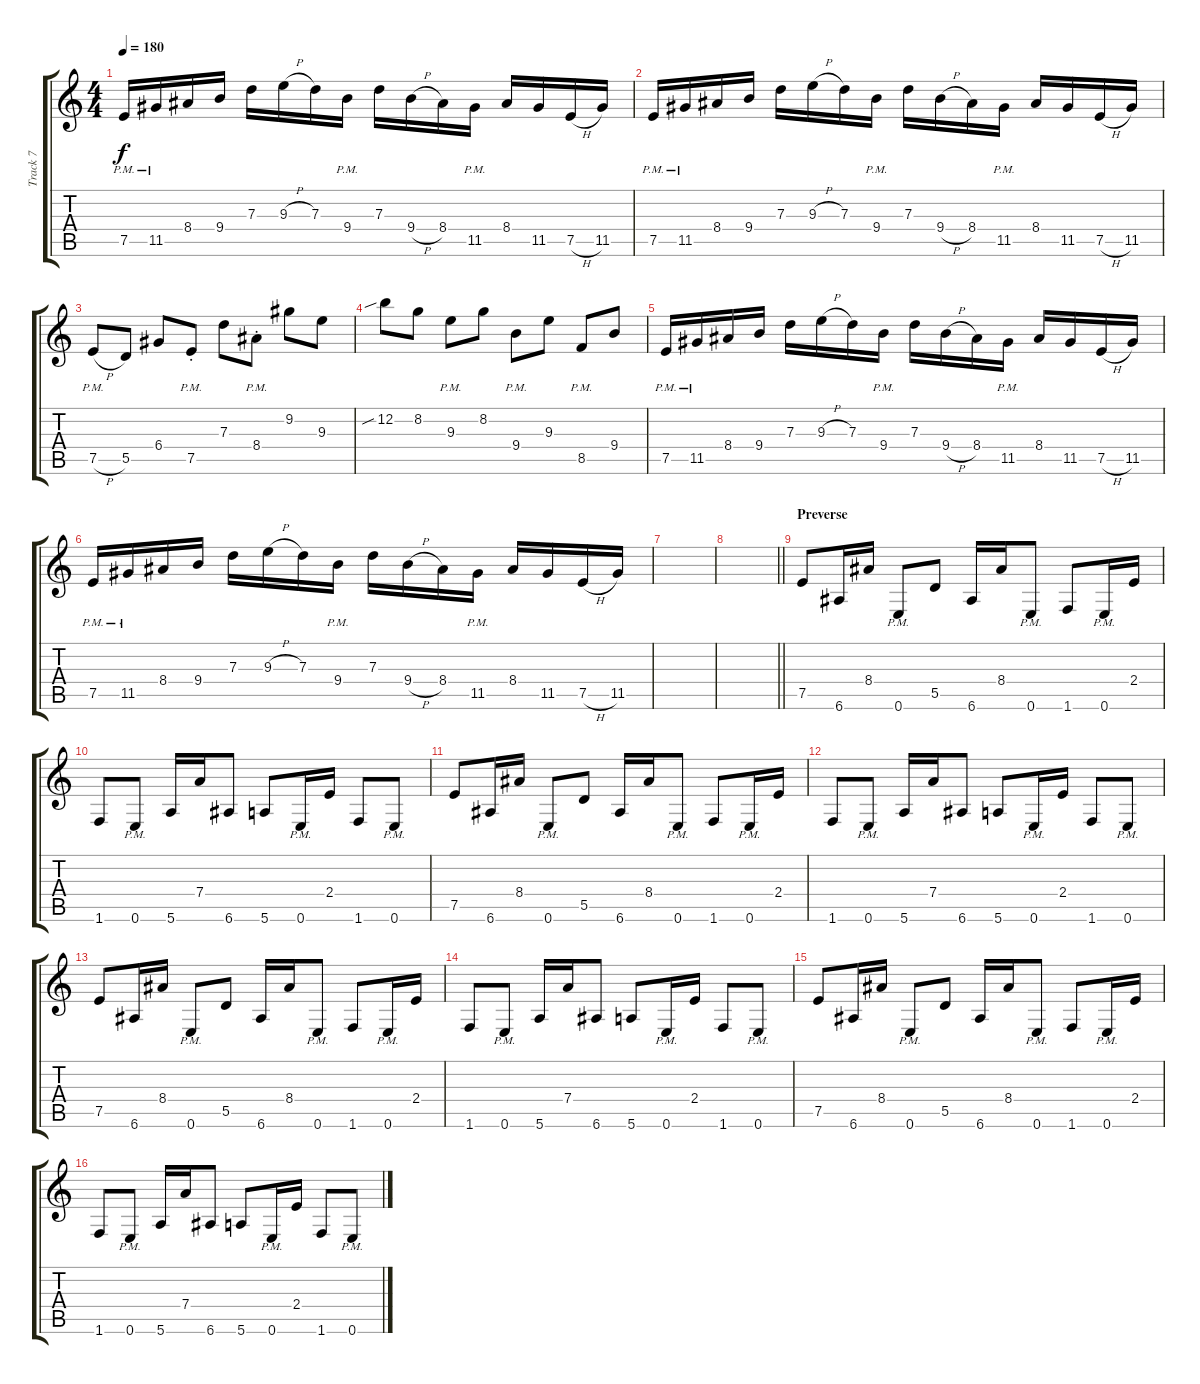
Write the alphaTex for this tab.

\track ("Track 7" "Track 7") {instrument marimba}
\staff {score tabs}
\tuning (E5 B4 G4 D4 A3 E3) {hide}
\ts (4 4)
\tempo 180
\clef g2
\ks c
7.5{pm}.16{dy f} 11.5{pm}.16 8.4.16 9.4.16 7.3.16 9.3{h}.16 7.3.16 9.4{pm}.16 7.3.16 9.4{h}.16 8.4.16 11.5{pm}.16 8.4.16 11.5.16 7.5{h}.16 11.5.16 |
7.5{pm}.16 11.5{pm}.16 8.4.16 9.4.16 7.3.16 9.3{h}.16 7.3.16 9.4{pm}.16 7.3.16 9.4{h}.16 8.4.16 11.5{pm}.16 8.4.16 11.5.16 7.5{h}.16 11.5.16 |
7.5{h pm}.8 5.5.8 6.4.8 7.5{pm st}.8 7.3.8 8.4{pm st}.8 9.2.8 9.3.8 |
12.2{sib}.8 8.2.8 9.3{pm}.8 8.2.8 9.4{pm}.8 9.3.8 8.5{pm}.8 9.4.8 |
7.5{pm}.16 11.5{pm}.16 8.4.16 9.4.16 7.3.16 9.3{h}.16 7.3.16 9.4{pm}.16 7.3.16 9.4{h}.16 8.4.16 11.5{pm}.16 8.4.16 11.5.16 7.5{h}.16 11.5.16 |
7.5{pm}.16 11.5{pm}.16 8.4.16 9.4.16 7.3.16 9.3{h}.16 7.3.16 9.4{pm}.16 7.3.16 9.4{h}.16 8.4.16 11.5{pm}.16 8.4.16 11.5.16 7.5{h}.16 11.5.16 |
|
\barLineRight lightlight
|
\section ("" "Preverse")
7.5.8 6.6.16 8.4.16 0.6{pm}.8 5.5.8 6.6.16 8.4.16 0.6{pm}.8 1.6.8 0.6{pm}.16 2.4.16 |
1.6.8 0.6{pm}.8 5.6.16 7.4.16 6.6.8 5.6.8 0.6{pm}.16 2.4.16 1.6.8 0.6{pm}.8 |
7.5.8 6.6.16 8.4.16 0.6{pm}.8 5.5.8 6.6.16 8.4.16 0.6{pm}.8 1.6.8 0.6{pm}.16 2.4.16 |
1.6.8 0.6{pm}.8 5.6.16 7.4.16 6.6.8 5.6.8 0.6{pm}.16 2.4.16 1.6.8 0.6{pm}.8 |
7.5.8 6.6.16 8.4.16 0.6{pm}.8 5.5.8 6.6.16 8.4.16 0.6{pm}.8 1.6.8 0.6{pm}.16 2.4.16 |
1.6.8 0.6{pm}.8 5.6.16 7.4.16 6.6.8 5.6.8 0.6{pm}.16 2.4.16 1.6.8 0.6{pm}.8 |
7.5.8 6.6.16 8.4.16 0.6{pm}.8 5.5.8 6.6.16 8.4.16 0.6{pm}.8 1.6.8 0.6{pm}.16 2.4.16 |
1.6.8 0.6{pm}.8 5.6.16 7.4.16 6.6.8 5.6.8 0.6{pm}.16 2.4.16 1.6.8 0.6{pm}.8
